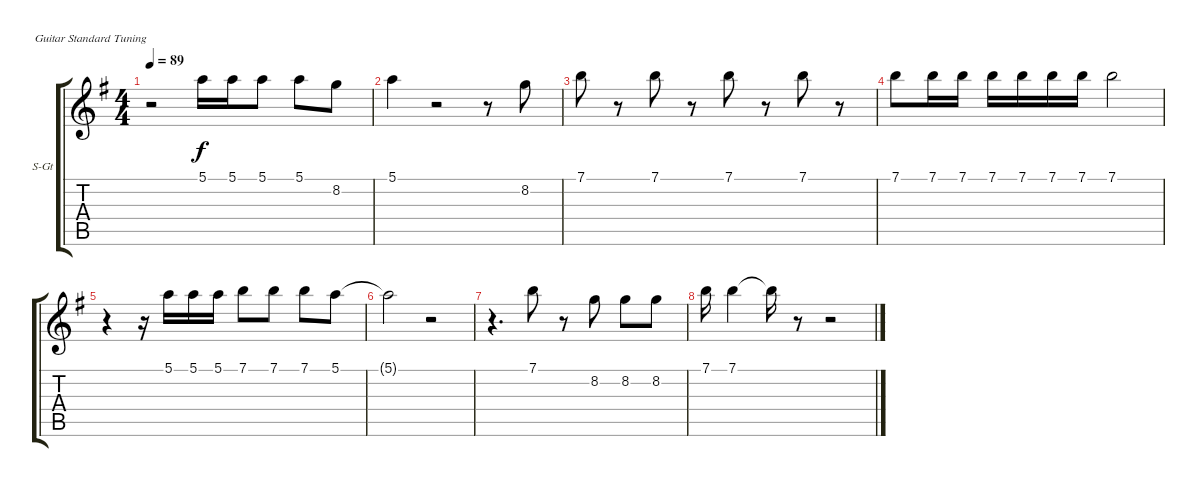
\bracketExtendMode groupsimilarinstruments
\firstSystemTrackNameOrientation horizontal
\otherSystemsTrackNameOrientation horizontal
\track ("Vox" "S-Gt") {instrument frenchhorn}
\staff {score tabs}
\tuning (E4 B3 G3 D3 A2 E2)
\displaytranspose 12
\ts (4 4)
\tempo 89
\clef g2
\scale
0.344988
\ks eminor
r.2{dy f} 5.1.16 5.1.16 5.1.8 5.1.8 8.2.8 |
\scale
0.270396 5.1.4 r.2 r.8 8.2.8 |
\scale
0.313725 7.1.8 r.8 7.1.8 r.8 7.1.8 r.8 7.1.8 r.8 |
\scale
0.32549 7.1.8 7.1.16 7.1.16 7.1.16 7.1.16 7.1.16 7.1.16 7.1.2 |
\scale
0.360784 r.4 r.16 5.1.16 5.1.16 5.1.16 7.1.8 7.1.8 7.1.8 5.1.8 |
\scale
0.249322 5.1{t}.2 r.2 |
\scale
0.376694 r.4{d} 7.1.8 r.8 8.2.8 8.2.8 8.2.8 |
\scale
0.373984 7.1.16 7.1.4 7.1{t}.16 r.8 r.2
